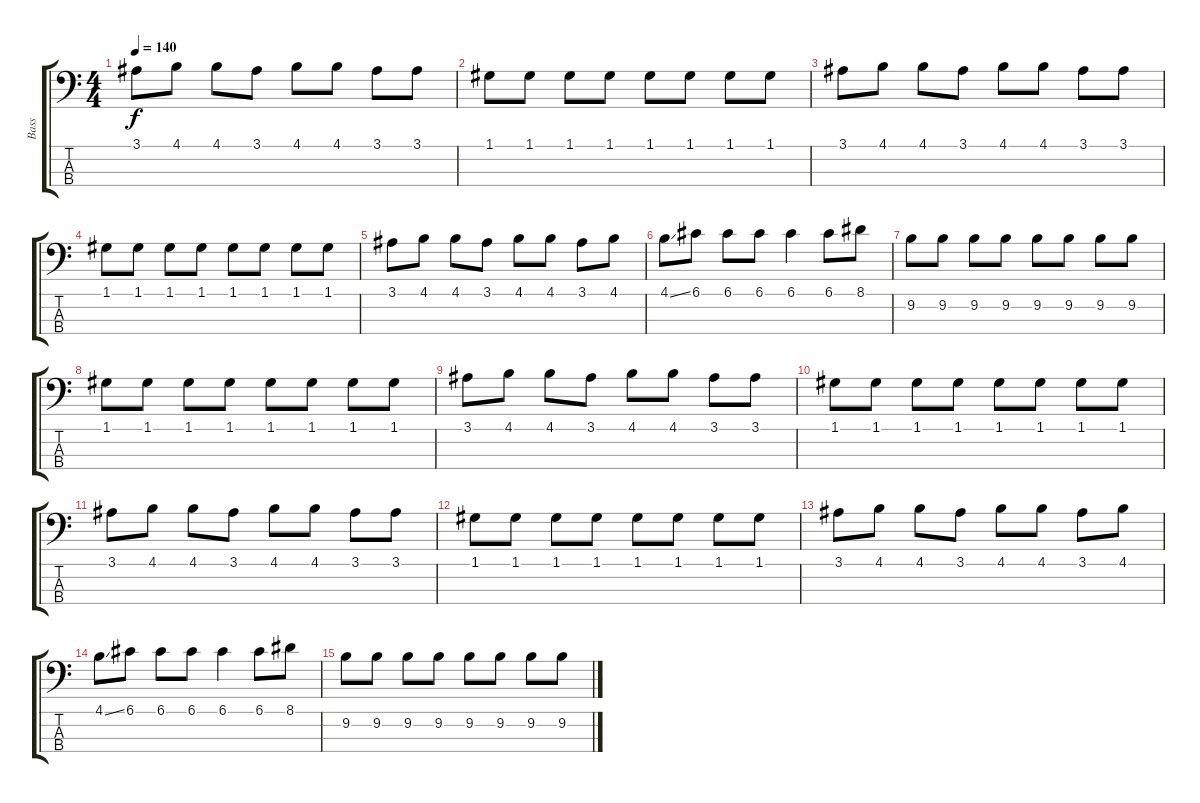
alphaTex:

\track ("Bass" "Bass") {instrument electricbassfinger}
\staff {score tabs}
\tuning (G2 D2 A1 E1) {hide}
\ts (4 4)
\tempo 140
\clef f4
\ks c
3.1.8{dy f} 4.1.8 4.1.8 3.1.8 4.1.8 4.1.8 3.1.8 3.1.8 |
1.1.8 1.1.8 1.1.8 1.1.8 1.1.8 1.1.8 1.1.8 1.1.8 |
3.1.8 4.1.8 4.1.8 3.1.8 4.1.8 4.1.8 3.1.8 3.1.8 |
1.1.8 1.1.8 1.1.8 1.1.8 1.1.8 1.1.8 1.1.8 1.1.8 |
3.1.8 4.1.8 4.1.8 3.1.8 4.1.8 4.1.8 3.1.8 4.1.8 |
4.1{ss}.8 6.1.8 6.1.8 6.1.8 6.1.4 6.1.8 8.1.8 |
9.2.8 9.2.8 9.2.8 9.2.8 9.2.8 9.2.8 9.2.8 9.2.8 |
1.1.8 1.1.8 1.1.8 1.1.8 1.1.8 1.1.8 1.1.8 1.1.8 |
3.1.8 4.1.8 4.1.8 3.1.8 4.1.8 4.1.8 3.1.8 3.1.8 |
1.1.8 1.1.8 1.1.8 1.1.8 1.1.8 1.1.8 1.1.8 1.1.8 |
3.1.8 4.1.8 4.1.8 3.1.8 4.1.8 4.1.8 3.1.8 3.1.8 |
1.1.8 1.1.8 1.1.8 1.1.8 1.1.8 1.1.8 1.1.8 1.1.8 |
3.1.8 4.1.8 4.1.8 3.1.8 4.1.8 4.1.8 3.1.8 4.1.8 |
4.1{ss}.8 6.1.8 6.1.8 6.1.8 6.1.4 6.1.8 8.1.8 |
9.2.8 9.2.8 9.2.8 9.2.8 9.2.8 9.2.8 9.2.8 9.2.8
